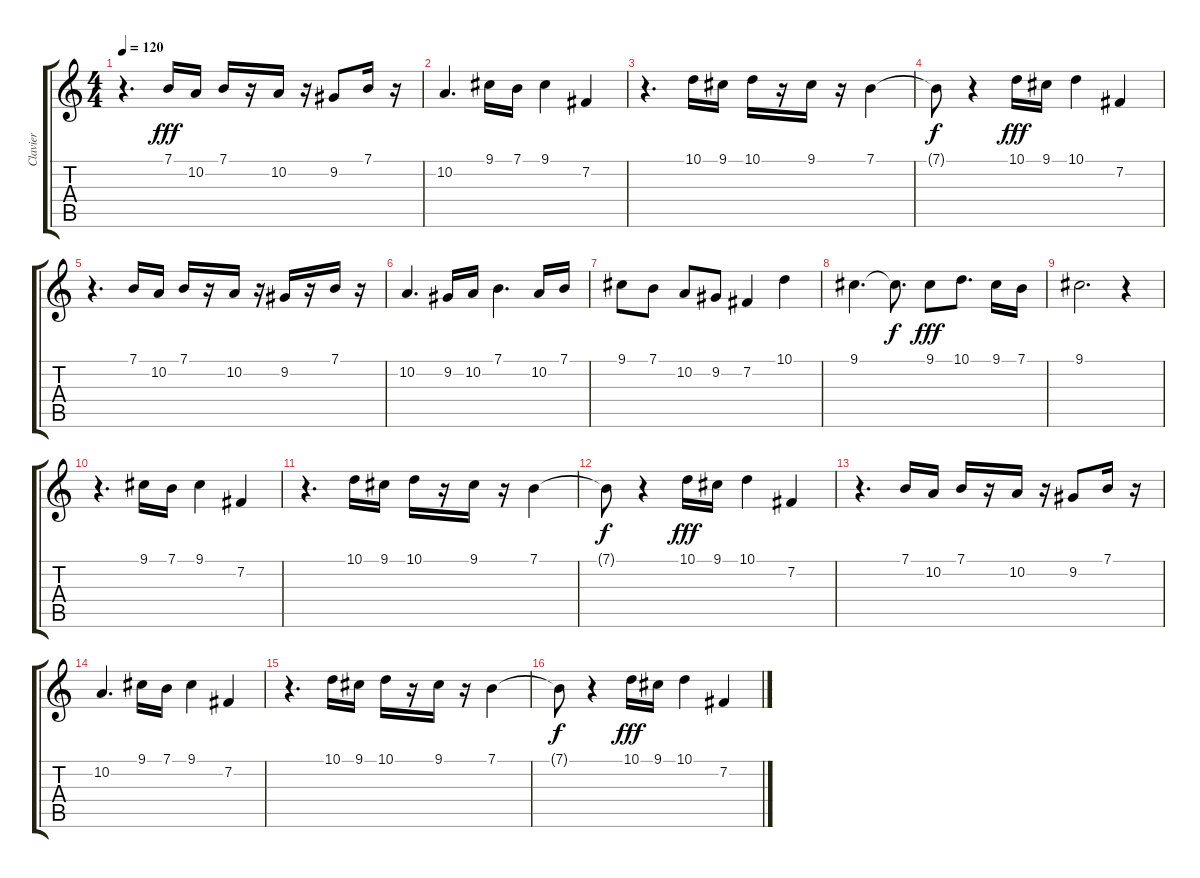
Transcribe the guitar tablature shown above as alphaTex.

\track ("Clavier" "Clavier") {instrument trombone}
\staff {score tabs}
\tuning (E4 B3 G3 D3 A2 E2) {hide}
\ts (4 4)
\tempo 120
\clef g2
\ks c
r.4{d dy fff} 7.1.16 10.2.16 7.1.16 r.16 10.2.16 r.16 9.2.8 7.1.16 r.16 |
10.2.4{d} 9.1.16 7.1.16 9.1.4 7.2.4 |
r.4{d} 10.1.16 9.1.16 10.1.16 r.16 9.1.16 r.16 7.1.4 |
7.1{t}.8{dy f} r.4 10.1.16{dy fff} 9.1.16 10.1.4 7.2.4 |
r.4{d} 7.1.16 10.2.16 7.1.16 r.16 10.2.16 r.16 9.2.16 r.16 7.1.16 r.16 |
10.2.4{d} 9.2.16 10.2.16 7.1.4{d} 10.2.16 7.1.16 |
9.1.8 7.1.8 10.2.8 9.2.8 7.2.4 10.1.4 |
9.1.4{d} 9.1{t}.8{d dy f} 9.1.8{dy fff} 10.1.8{d} 9.1.16 7.1.16 |
9.1.2{d} r.4 |
r.4{d} 9.1.16 7.1.16 9.1.4 7.2.4 |
r.4{d} 10.1.16 9.1.16 10.1.16 r.16 9.1.16 r.16 7.1.4 |
7.1{t}.8{dy f} r.4 10.1.16{dy fff} 9.1.16 10.1.4 7.2.4 |
r.4{d} 7.1.16 10.2.16 7.1.16 r.16 10.2.16 r.16 9.2.8 7.1.16 r.16 |
10.2.4{d} 9.1.16 7.1.16 9.1.4 7.2.4 |
r.4{d} 10.1.16 9.1.16 10.1.16 r.16 9.1.16 r.16 7.1.4 |
7.1{t}.8{dy f} r.4 10.1.16{dy fff} 9.1.16 10.1.4 7.2.4
